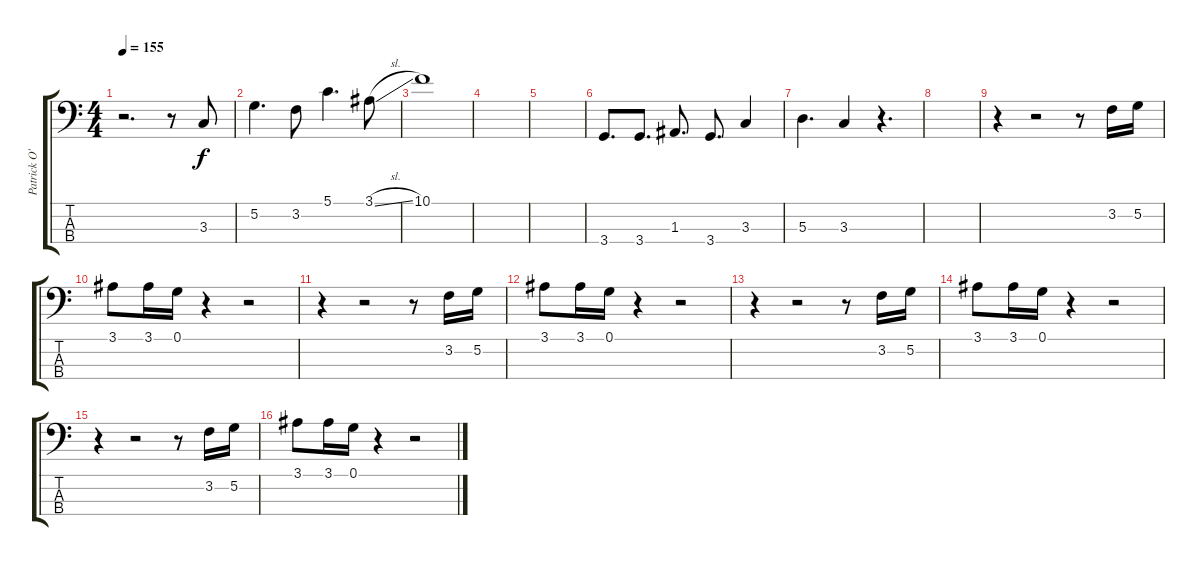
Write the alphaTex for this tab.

\track ("Patrick O'Hearn" "Patrick O'") {instrument electricbassfinger}
\staff {score tabs}
\tuning (G2 D2 A1 E1) {hide}
\ts (4 4)
\tempo 155
\clef f4
\ks c
r.2{d dy f} r.8 3.3.8 |
5.2.4{d} 3.2.8 5.1.4{d} 3.1{sl}.8 |
10.1.1 |
|
|
3.4.8{d} 3.4.8{d} 1.3.8{d} 3.4.8{d} 3.3.4 |
5.3.4{d} 3.3.4 r.4{d} |
|
r.4 r.2 r.8 3.2.16 5.2.16 |
3.1.8{beam merge} 3.1.16 0.1.16{beam merge} r.4 r.2 |
r.4 r.2 r.8 3.2.16 5.2.16 |
3.1.8{beam merge} 3.1.16 0.1.16{beam merge} r.4 r.2 |
r.4 r.2 r.8 3.2.16 5.2.16 |
3.1.8{beam merge} 3.1.16 0.1.16{beam merge} r.4 r.2 |
r.4 r.2 r.8 3.2.16 5.2.16 |
3.1.8{beam merge} 3.1.16 0.1.16{beam merge} r.4 r.2
